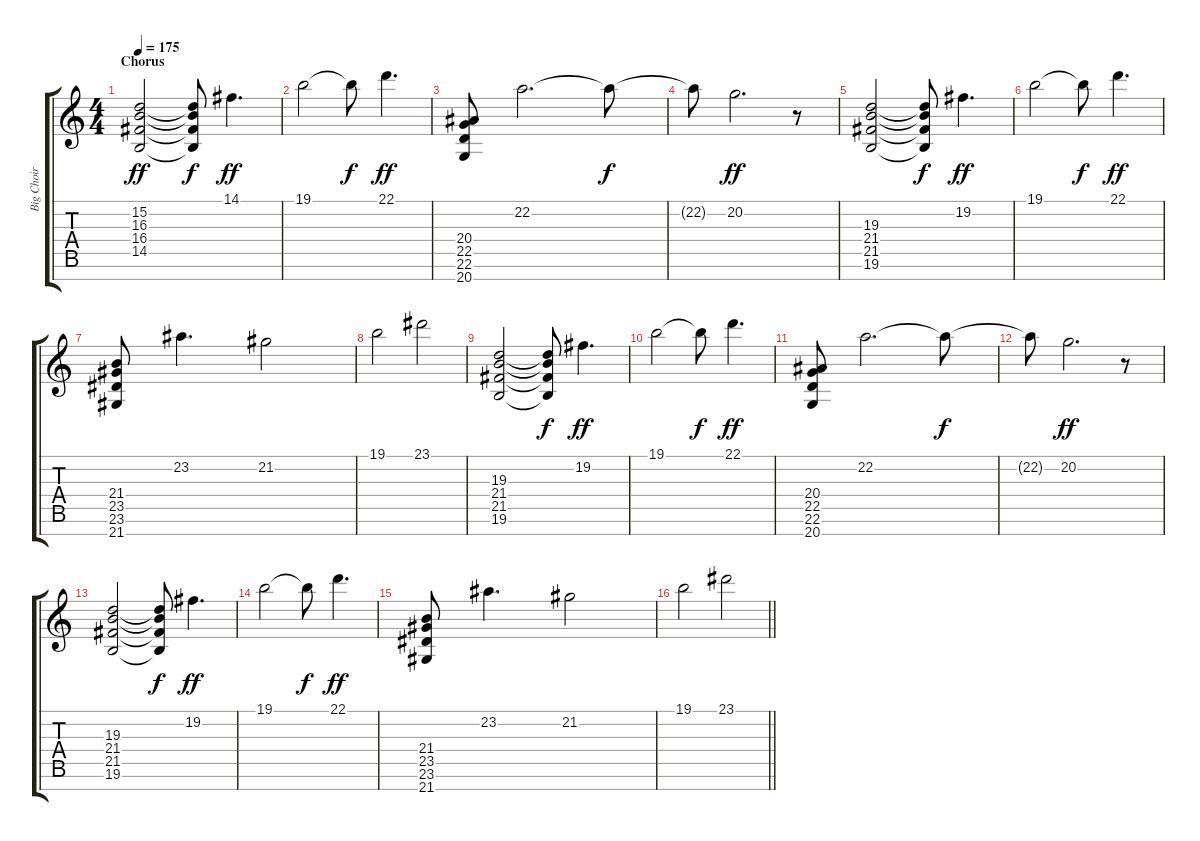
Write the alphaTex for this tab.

\track ("Big Choir" "Big Choir") {instrument choiraahs}
\staff {score tabs}
\tuning (E4 B3 G3 D3 A2 E2 B1) {hide}
\ts (4 4)
\section ("" "Chorus")
\tempo 175
\clef g2
\ks c
(15.2 16.3 16.4 14.5).2{dy ff} (15.2{t} 16.3{t} 16.4{t} 14.5{t}).8{dy f} 14.1.4{d dy ff} |
19.1.2 19.1{t}.8{dy f} 22.1.4{d dy ff} |
(20.4 22.5 22.6 20.7).8 22.2.2{d} 22.2{t}.8{dy f} |
22.2{t}.8 20.2.2{d dy ff} r.8 |
(19.3 21.4 21.5 19.6).2 (19.3{t} 21.4{t} 21.5{t} 19.6{t}).8{dy f} 19.2.4{d dy ff} |
19.1.2 19.1{t}.8{dy f} 22.1.4{d dy ff} |
(21.4 23.5 23.6 21.7).8 23.2.4{d} 21.2.2 |
19.1.2 23.1.2 |
(19.3 21.4 21.5 19.6).2 (19.3{t} 21.4{t} 21.5{t} 19.6{t}).8{dy f} 19.2.4{d dy ff} |
19.1.2 19.1{t}.8{dy f} 22.1.4{d dy ff} |
(20.4 22.5 22.6 20.7).8 22.2.2{d} 22.2{t}.8{dy f} |
22.2{t}.8 20.2.2{d dy ff} r.8 |
(19.3 21.4 21.5 19.6).2 (19.3{t} 21.4{t} 21.5{t} 19.6{t}).8{dy f} 19.2.4{d dy ff} |
19.1.2 19.1{t}.8{dy f} 22.1.4{d dy ff} |
(21.4 23.5 23.6 21.7).8 23.2.4{d} 21.2.2 |
\barLineRight lightlight
19.1.2 23.1.2
